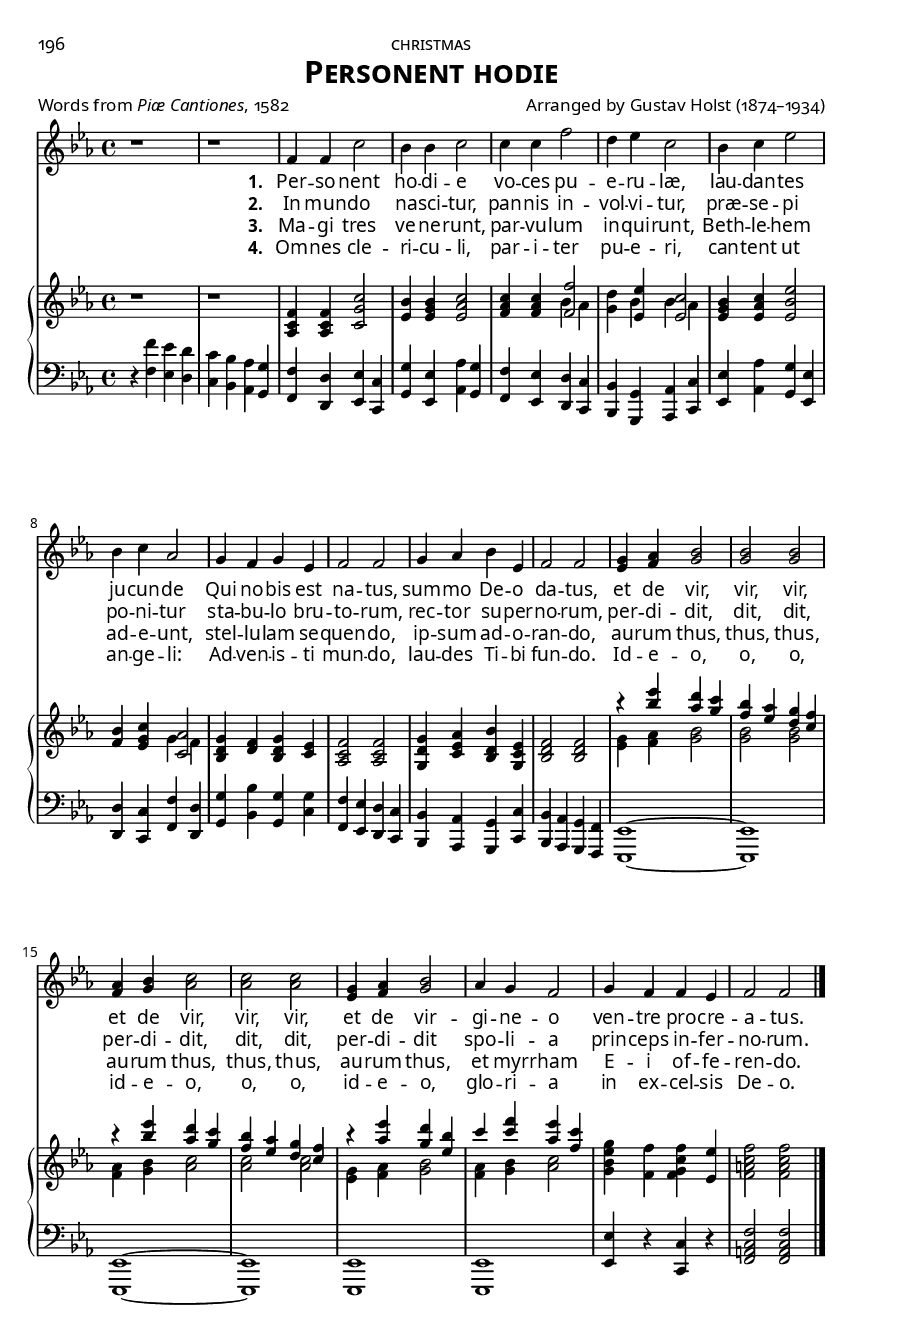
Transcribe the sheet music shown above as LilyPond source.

\version "2.14.2"
\include "util.ly"
\header {
  title = \markup{\override #'(font-name . "Garamond Premier Pro Semibold"){ \abs-fontsize #15 \smallCapsOldStyle"Personent hodie"}}
  poet = \markup \concat{"Words from " \italic "Piæ Cantiones" \oldStyleNum", 1582"}
  composer = \markup\oldStyleNum"Arranged by Gustav Holst (1874–1934)"
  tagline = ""
}
\paper {
  %print-all-headers = ##f
  paper-height = 9\in
  paper-width = 6\in
  indent = 0\in
  %system-system-spacing = #'((basic-distance . 10) (padding . 0))
  %system-system-spacing =
  %  #'((basic-distance . 0)
  %     (minimum-distance . 0)
  %     (padding . -0.35)
  %     (stretchability . 100))
  ragged-last-bottom = ##f
  ragged-bottom = ##f
  two-sided = ##t
  inner-margin = 0.5\in
  outer-margin = 0.25\in
  top-margin = 0.25\in
  bottom-margin = 0.25\in
  first-page-number = #196
  print-first-page-number = ##t
  headerLine = \markup{\override #'(font-name . "Garamond Premier Pro") \smallCapsOldStyle"christmas"}
  oddHeaderMarkup = \markup\fill-line{
     \override #'(font-name . "Garamond Premier Pro")\abs-fontsize #8.5
     \combine 
        \fill-line{"" \if \should-print-page-number
        \oldStylePageNum""
        }
        \fill-line{\headerLine}
  }
  evenHeaderMarkup = \markup {
     \override #'(font-name . "Garamond Premier Pro")\abs-fontsize #8.5
     \combine
        \if \should-print-page-number
        \oldStylePageNum""
        \fill-line{\headerLine}
  }
}
#(set-global-staff-size 15) \paper{ #(define fonts (make-pango-font-tree "GoudyOlSt BT" "Garamond Premier Pro" "Garamond Premier Pro" (/ 15 20))) }
global = {
  \key ees \major
  \time 4/4
  \autoBeamOff
}

sopMusic = \relative c' {
  b'1\rest |
  b1\rest |
  \oneVoice
  f4 f c'2 |
  bes4 bes c2 |
  c4 c f2 |
  d4 ees c2 |
  
  bes4 c ees2 |
  bes4 c aes2 |
  g4 f g ees |
  f2 f |
  g4 aes bes ees, |
  f2 f |
  <ees g>4 <f aes> <bes g>2 |
  
  <bes g> <bes g> |
  <aes f>4 <bes g> <c aes>2 |
  <c aes> <c aes> |
  <g ees>4 <aes f> <bes g>2 |
  aes4 g f2 |
  g4 f f ees |
  f2 f \bar "|."
}
sopWords = \lyricmode {
  
}

altoMusic = \relative c' {
  
}
altoWords = \lyricmode {
  \set stanza = #"1. "
  Per -- so -- nent ho -- di -- e
  vo -- ces pu -- e -- ru -- læ,
  lau -- dan -- tes ju -- cun -- de
  Qui no -- bis est na -- tus,
  sum -- mo De -- o da -- tus,
  et de vir, vir, vir,
  et de vir, vir, vir,
  et de vir -- gi -- ne -- o
  ven -- tre pro -- cre -- a -- tus.
}
altoWordsII = \lyricmode {
%\markup\italic
  \set stanza = #"2. "
  In mun -- do na -- sci -- tur,
  pan -- nis in -- vol -- vi -- tur,
  præ -- se -- pi po -- ni -- tur
  sta -- bu -- lo bru -- to -- rum,
  rec -- tor su -- per -- no -- rum,
  per -- di -- dit, dit, dit,
  per -- di -- dit, dit, dit,
  per -- di -- dit spo -- li -- a
  prin -- ceps in -- fer -- no -- rum.
}
altoWordsIII = \lyricmode {
  \set stanza = #"3. "
  Ma -- gi tres ve -- ne -- runt,
  par -- vu -- lum in -- qui -- runt,
  Beth -- le -- hem ad -- e -- unt,
  stel -- lu -- lam se -- quen -- do,
  ip -- sum ad -- o -- ran -- do,
  au -- rum thus, thus, thus,
  au -- rum thus, thus, thus,
  au -- rum thus, et myr -- rham
  E -- i of -- fe -- ren -- do.
}
altoWordsIV = \lyricmode {
  \set stanza = #"4. "
  Om -- nes cle -- ri -- cu -- li,
  par -- i -- ter pu -- e -- ri,
  can -- tent ut an -- ge -- li:
  Ad -- ven -- is -- ti mun -- do,
  lau -- des Ti -- bi fun -- do.
  Id -- e -- o, o, o,
  id -- e -- o, o, o,
  id -- e -- o, glo -- ri -- a
  in ex -- cel -- sis De -- o.
}
altoWordsV = \lyricmode {
  \set stanza = #"5. "
  \set ignoreMelismata = ##t
}
altoWordsVI = \lyricmode {
  \set stanza = #"6. "
  \set ignoreMelismata = ##t
}
tenorMusic = \relative c' {
  
}
tenorWords = \lyricmode {

}

bassMusic = \relative c {
 
}
bassWords = \lyricmode {

}

pianoRH = \relative c' {
  \set Staff.midiInstrument = "acoustic grand"
  r1 |
  r1 |
  <f c aes>4 q <c g' c>2 |
  <ees bes'>4 <ees g bes> <ees aes c>2 |
  <f aes c>4 q << <f f'>2 \\ {bes4 aes} >> |
  <g d'>4 << {<ees ees'> <ees c'>2} \\ {bes'4 bes aes} >> |
  
  <ees g bes>4 <ees aes c> <ees bes' ees>2 |
  <f bes>4 <ees g c> << <c aes'>2 \\ {g'4 f} >> |
  <g d bes>4 <f d> <g d bes> <ees c> |
  <f c aes>2 q |
  <g d g,>4 <aes ees c> <bes d, bes> <ees, c g> |
  <f d bes>2 q |
  << {b'4\rest <bes ees> <aes d> <g c>} \\ {<g, ees>4 <aes f> <bes g>2} >> |
  
  <<
    {
      <f' bes>4 <ees aes> <d g> <c f> |
      b'4\rest <bes ees> <aes d> <g c> |
      <f bes>4 <ees aes> <d g> <c f> |
      b'4\rest <aes ees'> <g d'> <ees bes'> |
      c'4 <c f> <aes ees'> <f c'> |
    } \\
    {
      <g, bes>2 q|
      <f aes>4 <g bes> <aes c>2 |
      q q |
      <g ees>4 <aes f> <bes g>2 |
      <aes f>4 <bes g> <c aes>2 |
    }
  >>
  <g bes ees g>4 <f f'> <f g c f> <ees ees'> |
  <f a c f>2 q \bar "||"
}
pianoLH = \relative c' {
  \set Staff.midiInstrument = "acoustic grand"
  r4 <f f,> <ees ees,> <d d,> |
  <c c,> <bes bes,> <aes aes,> <g g,> |
  <f f,> <d d,> <ees ees,> <c c,> |
  <g g'> <ees ees'> <aes aes'> <g g'> |
  <f f'> <ees ees'> <d d'> <c c'> |
  <bes bes'> <g g'> <aes aes'> <c c'> |
  
  <ees ees'> <aes aes'> <g g'> <ees ees'> |
  <d d'> <c c'> <f f'> <d d'> |
  <g g'> <bes bes'> <g g'> <c g'> |
  <f f,> <ees ees,> <d d,> <c c,> |
  <bes bes,> <aes aes,> <g g,> <c c,> |
  <bes bes,> <aes aes,> <g g,> <f f,> |
  <ees ees,>1~ |
  
  q |
  q~ |
  q |
  q |
  q |
  <ees ees'>4 r <c c'> r |
  <f a c f>2 q \bar "|."
}

\score {
  <<
   \new ChoirStaff <<
    \new Staff = women <<
      \new Voice = "sopranos" { \voiceOne << \global \sopMusic >> }
      \new Voice = "altos" { \voiceTwo << \global \altoMusic >> }
    >>
    \new Lyrics \with { alignAboveContext = #"women" \override VerticalAxisGroup #'nonstaff-relatedstaff-spacing = #'((basic-distance . 1))} \lyricsto "sopranos" \sopWords
    \new Lyrics = "altosVI"  \with { alignBelowContext = #"women" } \lyricsto "sopranos" \altoWordsVI
    \new Lyrics = "altosV"  \with { alignBelowContext = #"women" } \lyricsto "sopranos" \altoWordsV
    \new Lyrics = "altosIV"  \with { alignBelowContext = #"women" } \lyricsto "sopranos" \altoWordsIV
    \new Lyrics = "altosIII"  \with { alignBelowContext = #"women" } \lyricsto "sopranos" \altoWordsIII
    \new Lyrics = "altosII"  \with { alignBelowContext = #"women" } \lyricsto "sopranos" \altoWordsII
    \new Lyrics = "altos"  \with { alignBelowContext = #"women" } \lyricsto "sopranos" \altoWords
  >>
    \new PianoStaff << \new Staff { \new Voice { \global \pianoRH } } \new Staff { \clef "bass" \global \pianoLH } >>
  >>
  \layout {
    \context {
      \Score
      \override SpacingSpanner #'base-shortest-duration = #(ly:make-moment 1 8)
      \override SpacingSpanner #'common-shortest-duration = #(ly:make-moment 1 4)
    }
    \context {
      % Remove all empty staves
      % \Staff \RemoveEmptyStaves \override VerticalAxisGroup #'remove-first = ##t
    }
    \context {
      \Lyrics
      \override LyricText #'X-offset = #center-on-word
    }
  }
  \midi {
    \tempo 4 = 120
    \set Staff.midiInstrument = "piccolo"
  
    \context {
      \Voice
      \remove "Dynamic_performer"
    }
  }
}
